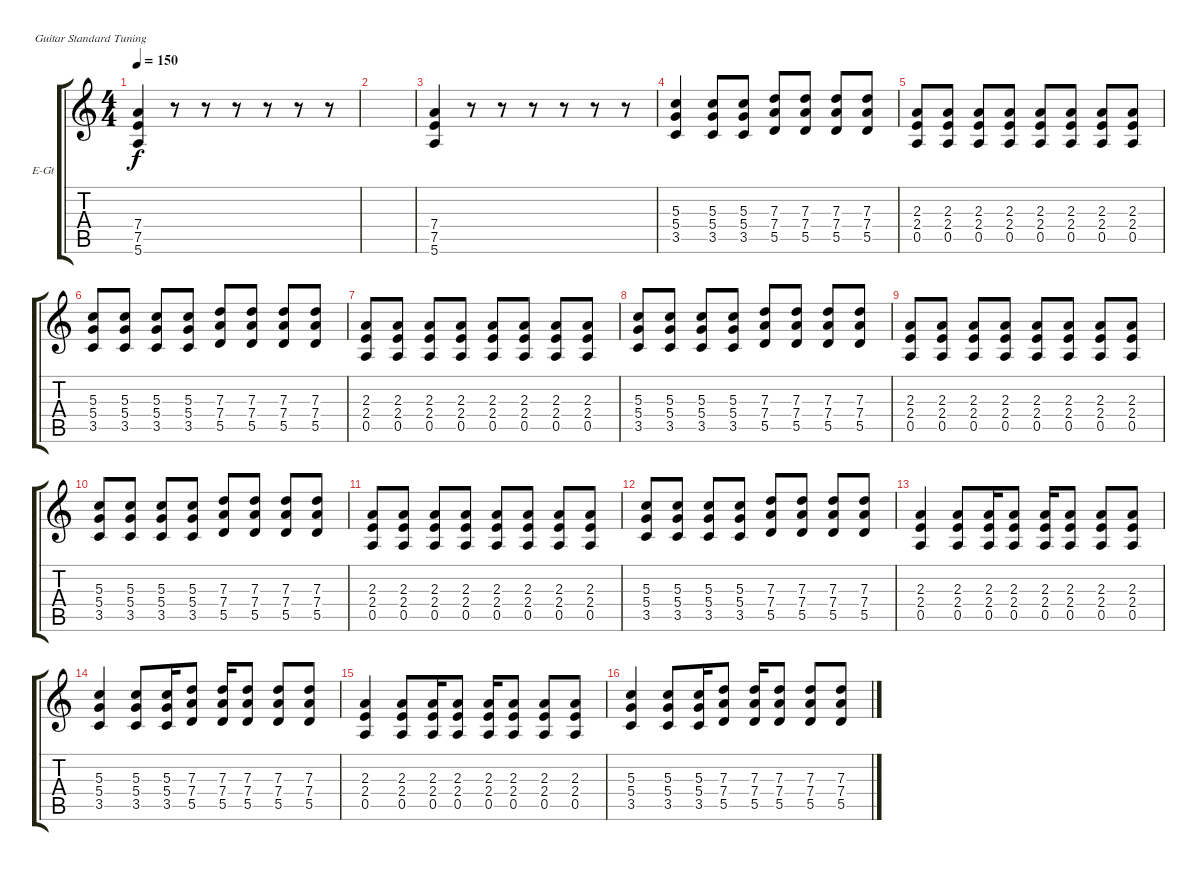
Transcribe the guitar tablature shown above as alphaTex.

\defaultSystemsLayout 4
\bracketExtendMode groupsimilarinstruments
\firstSystemTrackNameOrientation horizontal
\otherSystemsTrackNameOrientation horizontal
\track ("Electric Guitar" "E-Gt") {instrument distortionguitar}
\staff {score tabs}
\tuning (E4 B3 G3 D3 A2 E2)
\ts (4 4)
\tempo 150
\clef g2
\ks c
(7.4 7.5 5.6).4{dy f} r.8 r.8 r.8 r.8 r.8 r.8 |
|
(7.4 7.5 5.6).4 r.8 r.8 r.8 r.8 r.8 r.8 |
(5.3 5.4 3.5).4 (5.3 5.4 3.5).8 (5.3 5.4 3.5).8 (7.3 7.4 5.5).8 (7.3 7.4 5.5).8 (7.3 7.4 5.5).8 (7.3 7.4 5.5).8 |
(2.3 2.4 0.5).8 (2.3 2.4 0.5).8 (2.3 2.4 0.5).8 (2.3 2.4 0.5).8 (2.3 2.4 0.5).8 (2.3 2.4 0.5).8 (2.3 2.4 0.5).8 (2.3 2.4 0.5).8 |
(5.3 5.4 3.5).8 (5.3 5.4 3.5).8 (5.3 5.4 3.5).8 (5.3 5.4 3.5).8 (7.3 7.4 5.5).8 (7.3 7.4 5.5).8 (7.3 7.4 5.5).8 (7.3 7.4 5.5).8 |
(2.3 2.4 0.5).8 (2.3 2.4 0.5).8 (2.3 2.4 0.5).8 (2.3 2.4 0.5).8 (2.3 2.4 0.5).8 (2.3 2.4 0.5).8 (2.3 2.4 0.5).8 (2.3 2.4 0.5).8 |
(5.3 5.4 3.5).8 (5.3 5.4 3.5).8 (5.3 5.4 3.5).8 (5.3 5.4 3.5).8 (7.3 7.4 5.5).8 (7.3 7.4 5.5).8 (7.3 7.4 5.5).8 (7.3 7.4 5.5).8 |
(2.3 2.4 0.5).8 (2.3 2.4 0.5).8 (2.3 2.4 0.5).8 (2.3 2.4 0.5).8 (2.3 2.4 0.5).8 (2.3 2.4 0.5).8 (2.3 2.4 0.5).8 (2.3 2.4 0.5).8 |
(5.3 5.4 3.5).8 (5.3 5.4 3.5).8 (5.3 5.4 3.5).8 (5.3 5.4 3.5).8 (7.3 7.4 5.5).8 (7.3 7.4 5.5).8 (7.3 7.4 5.5).8 (7.3 7.4 5.5).8 |
(2.3 2.4 0.5).8 (2.3 2.4 0.5).8 (2.3 2.4 0.5).8 (2.3 2.4 0.5).8 (2.3 2.4 0.5).8 (2.3 2.4 0.5).8 (2.3 2.4 0.5).8 (2.3 2.4 0.5).8 |
(5.3 5.4 3.5).8 (5.3 5.4 3.5).8 (5.3 5.4 3.5).8 (5.3 5.4 3.5).8 (7.3 7.4 5.5).8 (7.3 7.4 5.5).8 (7.3 7.4 5.5).8 (7.3 7.4 5.5).8 |
(2.3 2.4 0.5).4 (2.3 2.4 0.5).8 (2.3 2.4 0.5).16 (2.3 2.4 0.5).8 (2.3 2.4 0.5).16 (2.3 2.4 0.5).8 (2.3 2.4 0.5).8 (2.3 2.4 0.5).8 |
(5.3 5.4 3.5).4 (5.3 5.4 3.5).8 (5.3 5.4 3.5).16 (7.3 7.4 5.5).8 (7.3 7.4 5.5).16 (7.3 7.4 5.5).8 (7.3 7.4 5.5).8 (7.3 7.4 5.5).8 |
(2.3 2.4 0.5).4 (2.3 2.4 0.5).8 (2.3 2.4 0.5).16 (2.3 2.4 0.5).8 (2.3 2.4 0.5).16 (2.3 2.4 0.5).8 (2.3 2.4 0.5).8 (2.3 2.4 0.5).8 |
(5.3 5.4 3.5).4 (5.3 5.4 3.5).8 (5.3 5.4 3.5).16 (7.3 7.4 5.5).8 (7.3 7.4 5.5).16 (7.3 7.4 5.5).8 (7.3 7.4 5.5).8 (7.3 7.4 5.5).8
